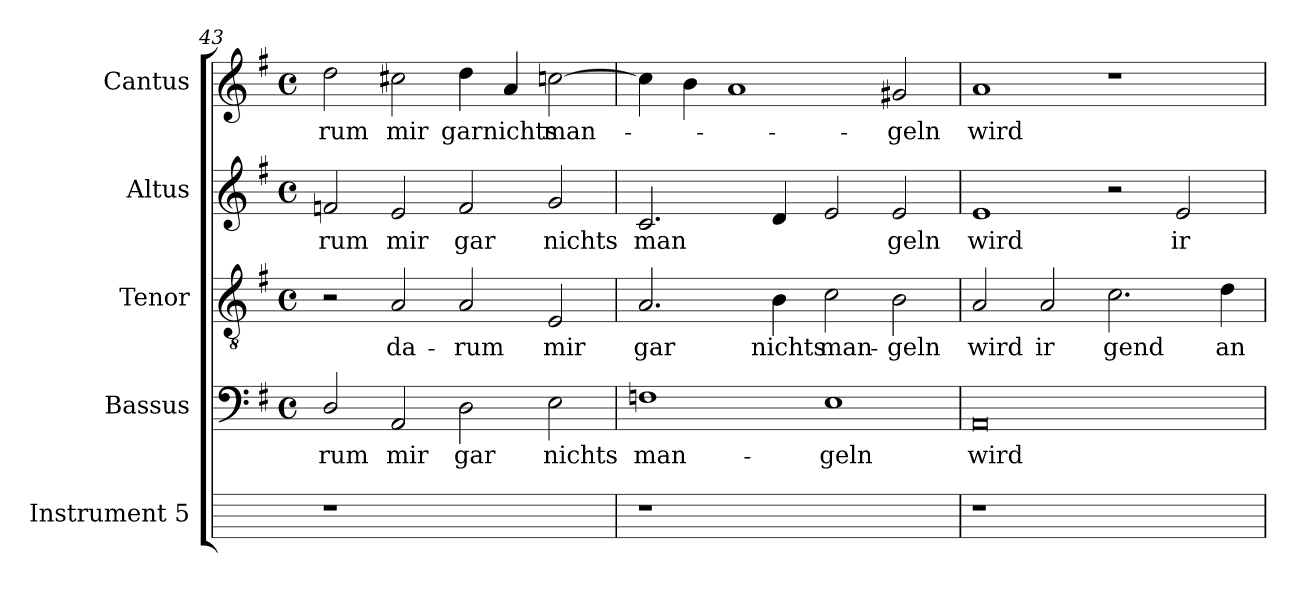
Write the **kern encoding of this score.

**kern	**kern	**text	**kern	**text	**kern	**text	**kern	**text
*part5	*part4	*part4	*part3	*part3	*part2	*part2	*part1	*part1
*staff5	*staff4	*staff4	*staff3	*staff3	*staff2	*staff2	*staff1	*staff1
*I"Instrument 5	*I"Bassus	*	*I"Tenor	*	*I"Altus	*	*I"Cantus	*
*	*clefF4	*	*clefGv2	*	*clefG2	*	*clefG2	*
*	*k[f#]	*	*k[f#]	*	*k[f#]	*	*k[f#]	*
*	*G:	*	*G:	*	*G:	*	*G:	*
*	*M4/4	*	*M4/4	*	*M4/4	*	*M4/4	*
*	*met(c)	*	*met(c)	*	*met(c)	*	*met(c)	*
=43	=43	=43	=43	=43	=43	=43	=43	=43
!	!	!LO:LY:b:cj	!	!	!	!LO:LY:b:cj	!	!LO:LY:b:cj
1r	2D/	-rum	2r	.	2fn/	rum	2dd\	-rum
!	!	!LO:LY:b:cj	!	!LO:LY:b:cj	!	!LO:LY:b:cj	!	!LO:LY:b:cj
.	2AA/	mir	2A/	da-	2e/	mir	2cc#X\	mir
!	!	!LO:LY:b:cj	!	!LO:LY:b:cj	!	!LO:LY:b:cj	!	!LO:LY:b
1ryy	2D\	gar	2A/	-rum	2f/	gar	4dd\	garnichts
.	.	.	.	.	.	.	4a/	.
!	!	!LO:LY:b:cj	!	!LO:LY:b:cj	!	!LO:LY:b:cj	!	!LO:LY:b
.	2E\	nichts	2E/	mir	2g/	nichts	[>2ccn\	man-
=44	=44	=44	=44	=44	=44	=44	=44	=44
!	!	!LO:LY:b:cj	!	!LO:LY:b:cj	!	!LO:LY:b	!	!
1r	1Fn	man-	2.A/	gar	2.c/	man	4cc\]	.
.	.	.	.	.	.	.	4b\	.
.	.	.	.	.	.	.	1a	.
!	!	!	!	!LO:LY:b:cj	!	!	!	!
.	.	.	4B\	nichts	4d/	.	.	.
!	!	!LO:LY:b:cj	!	!LO:LY:b:cj	!	!	!	!
1ryy	1E	-geln	2c\	man-	2e/	.	.	.
!	!	!	!	!LO:LY:b:cj	!	!LO:LY:b:cj	!	!LO:LY:b:cj
.	.	.	2B\	-geln	2e/	geln	2g#X/	-geln
!!LO:PB:g=z
=45	=45	=45	=45	=45	=45	=45	=45	=45
!	!	!LO:LY:b:cj	!	!LO:LY:b:cj	!	!LO:LY:b:cj	!	!LO:LY:b:cj
1r	0AA	wird	2A/	wird	1e	wird	1a	wird
!	!	!	!	!LO:LY:b:cj	!	!	!	!
.	.	.	2A/	ir	.	.	.	.
!	!	!	!	!LO:LY:b:cj	!	!	!	!
1ryy	.	.	2.c\	gend	2r	.	1r	.
!	!	!	!	!	!	!LO:LY:b:cj	!	!
.	.	.	.	.	2e/	ir	.	.
!	!	!	!	!LO:LY:b:cj	!	!	!	!
.	.	.	4d\	an	.	.	.	.
=	=	=	=	=	=	=	=	=
*-	*-	*-	*-	*-	*-	*-	*-	*-
